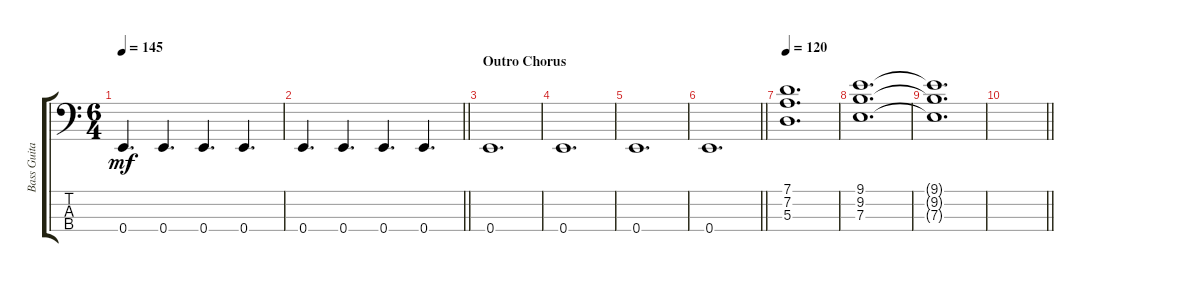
\track ("Bass Guitar" "Bass Guita") {instrument electricbassfinger}
\staff {score tabs}
\tuning (G2 D2 A1 E1) {hide}
\ts (6 4)
\tempo 145
\clef f4
\ks c
0.4.4{d dy mf} 0.4.4{d} 0.4.4{d} 0.4.4{d} |
\barLineRight lightlight
0.4.4{d} 0.4.4{d} 0.4.4{d} 0.4.4{d} |
\section ("" "Outro Chorus")
0.4.1{d} |
0.4.1{d} |
0.4.1{d} |
\barLineRight lightlight
0.4.1{d} |
\tempo 120
(7.1 7.2 5.3).1{d} |
(9.1 9.2 7.3).1{d} |
(9.1{t} 9.2{t} 7.3{t}).1{d} |
\barLineRight lightlight
